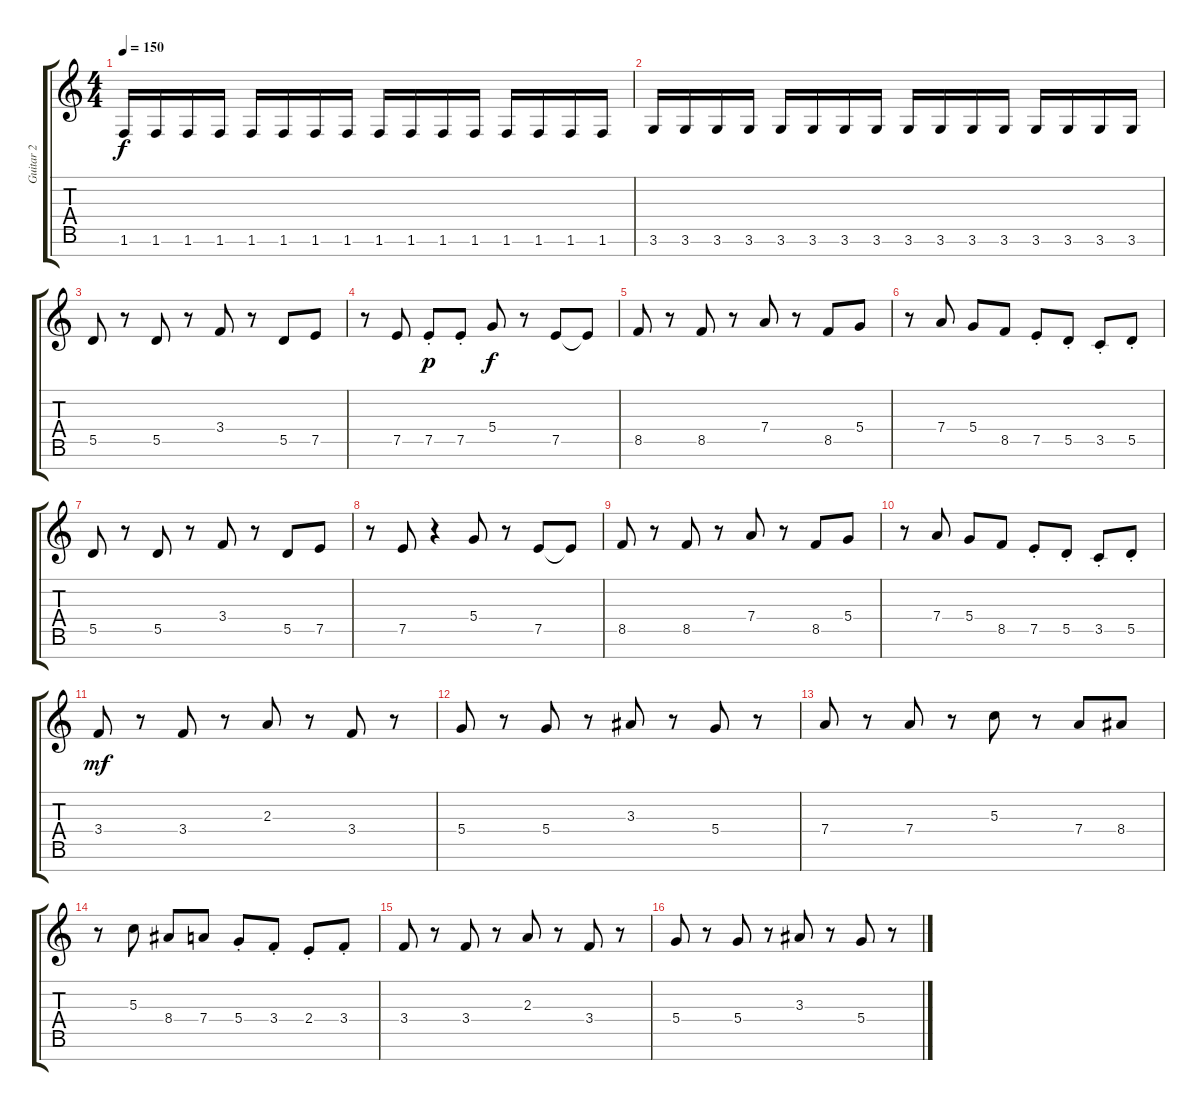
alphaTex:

\track ("Guitar 2" "Guitar 2") {instrument distortionguitar}
\staff {score tabs}
\tuning (E4 B3 G3 D3 A2 E2 B1) {hide}
\ts (4 4)
\tempo 150
\clef g2
\ks c
1.6.16{dy f} 1.6.16 1.6.16 1.6.16 1.6.16 1.6.16 1.6.16 1.6.16 1.6.16 1.6.16 1.6.16 1.6.16 1.6.16 1.6.16 1.6.16 1.6.16 |
3.6.16 3.6.16 3.6.16 3.6.16 3.6.16 3.6.16 3.6.16 3.6.16 3.6.16 3.6.16 3.6.16 3.6.16 3.6.16 3.6.16 3.6.16 3.6.16 |
5.5.8 r.8 5.5.8 r.8 3.4.8 r.8 5.5.8 7.5.8 |
r.8 7.5.8 7.5{st}.8{dy p} 7.5{st}.8 5.4.8{dy f} r.8 7.5.8 7.5{t}.8 |
8.5.8 r.8 8.5.8 r.8 7.4.8 r.8 8.5.8 5.4.8 |
r.8 7.4.8 5.4.8 8.5.8 7.5{st}.8 5.5{st}.8 3.5{st}.8 5.5{st}.8 |
5.5.8 r.8 5.5.8 r.8 3.4.8 r.8 5.5.8 7.5.8 |
r.8 7.5.8 r.4 5.4.8 r.8 7.5.8 7.5{t}.8 |
8.5.8 r.8 8.5.8 r.8 7.4.8 r.8 8.5.8 5.4.8 |
r.8 7.4.8 5.4.8 8.5.8 7.5{st}.8 5.5{st}.8 3.5{st}.8 5.5{st}.8 |
3.4.8{dy mf} r.8 3.4.8 r.8 2.3.8 r.8 3.4.8 r.8 |
5.4.8 r.8 5.4.8 r.8 3.3.8 r.8 5.4.8 r.8 |
7.4.8 r.8 7.4.8 r.8 5.3.8 r.8 7.4.8 8.4.8 |
r.8 5.3.8 8.4.8 7.4.8 5.4{st}.8 3.4{st}.8 2.4{st}.8 3.4{st}.8 |
3.4.8 r.8 3.4.8 r.8 2.3.8 r.8 3.4.8 r.8 |
5.4.8 r.8 5.4.8 r.8 3.3.8 r.8 5.4.8 r.8
